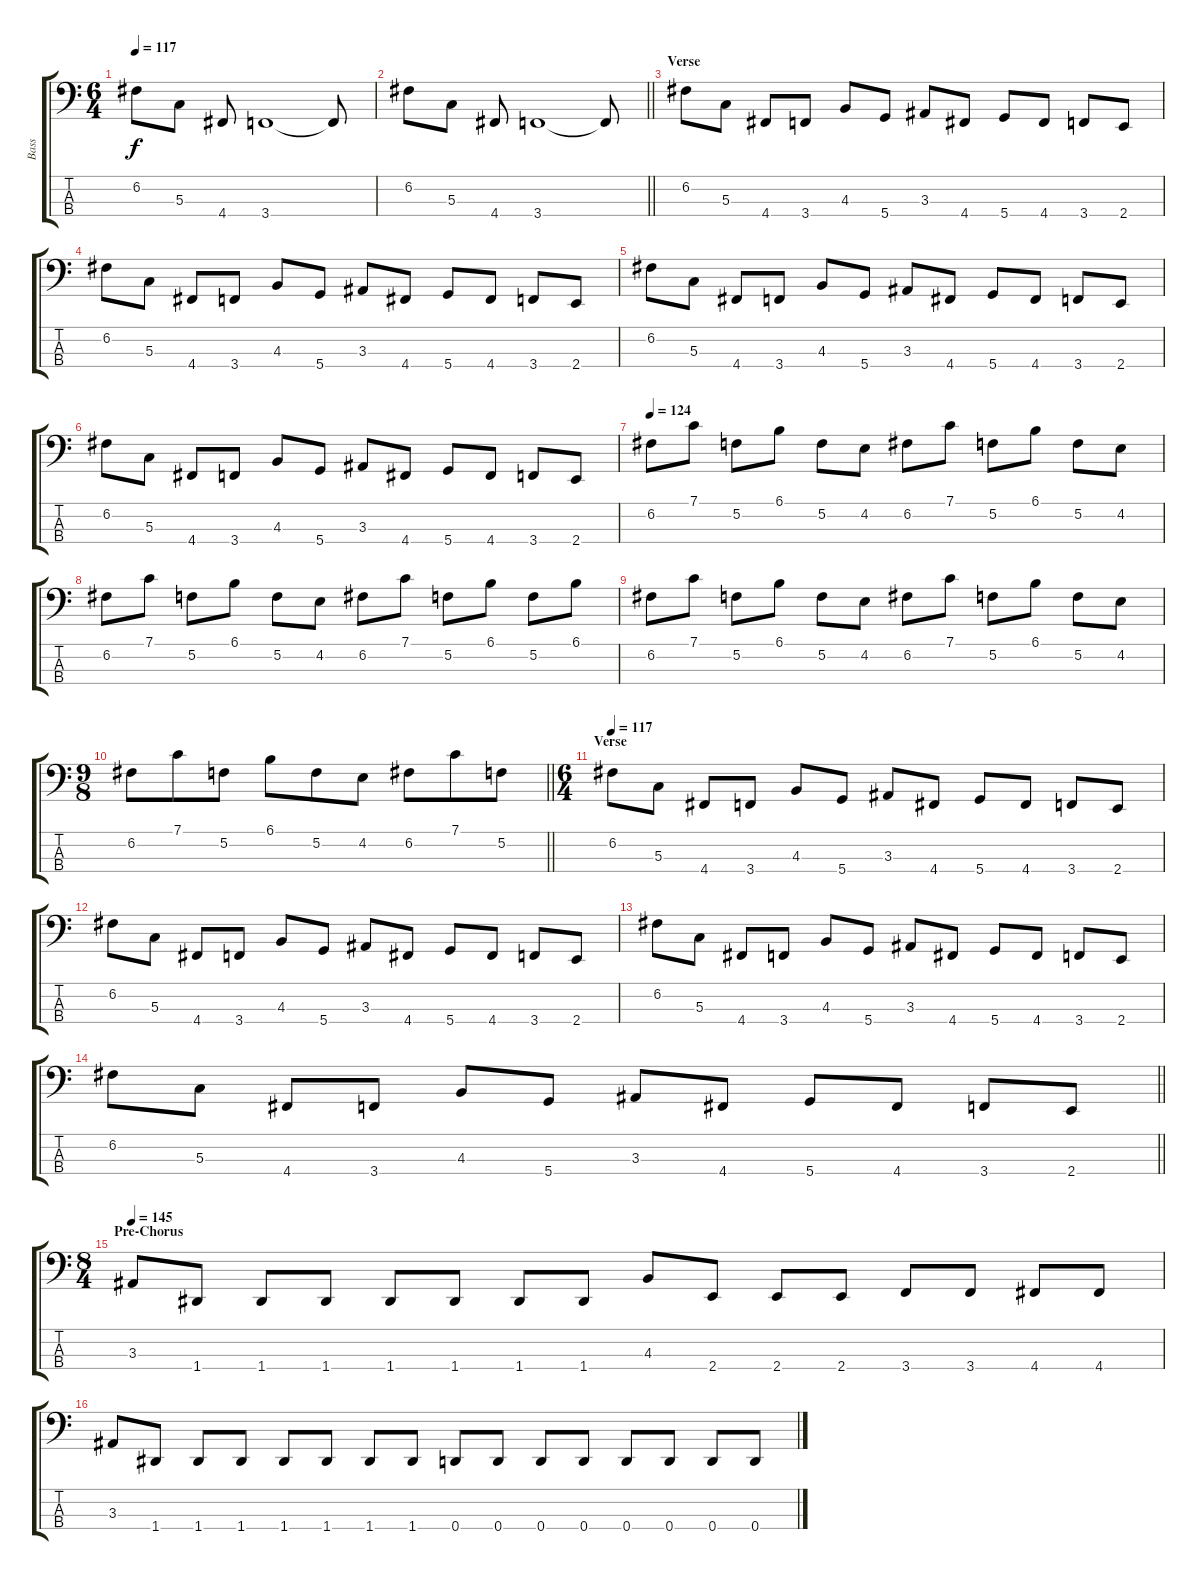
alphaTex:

\track ("Bass" "Bass") {instrument electricbassfinger}
\staff {score tabs}
\tuning (F2 C2 G1 D1) {hide}
\ts (6 4)
\tempo 117
\clef f4
\ks c
6.2.8{dy f} 5.3.8 4.4.8 3.4.1 3.4{t}.8 |
\barLineRight lightlight
6.2.8 5.3.8 4.4.8 3.4.1 3.4{t}.8 |
\section ("" "Verse")
6.2.8 5.3.8 4.4.8 3.4.8 4.3.8 5.4.8 3.3.8 4.4.8 5.4.8 4.4.8 3.4.8 2.4.8 |
6.2.8 5.3.8 4.4.8 3.4.8 4.3.8 5.4.8 3.3.8 4.4.8 5.4.8 4.4.8 3.4.8 2.4.8 |
6.2.8 5.3.8 4.4.8 3.4.8 4.3.8 5.4.8 3.3.8 4.4.8 5.4.8 4.4.8 3.4.8 2.4.8 |
6.2.8 5.3.8 4.4.8 3.4.8 4.3.8 5.4.8 3.3.8 4.4.8 5.4.8 4.4.8 3.4.8 2.4.8 |
\tempo 124
6.2.8 7.1.8 5.2.8 6.1.8 5.2.8 4.2.8 6.2.8 7.1.8 5.2.8 6.1.8 5.2.8 4.2.8 |
6.2.8 7.1.8 5.2.8 6.1.8 5.2.8 4.2.8 6.2.8 7.1.8 5.2.8 6.1.8 5.2.8 6.1.8 |
6.2.8 7.1.8 5.2.8 6.1.8 5.2.8 4.2.8 6.2.8 7.1.8 5.2.8 6.1.8 5.2.8 4.2.8 |
\ts (9 8)
\barLineRight lightlight
6.2.8 7.1.8 5.2.8 6.1.8 5.2.8 4.2.8 6.2.8 7.1.8 5.2.8 |
\ts (6 4)
\section ("" "Verse")
\tempo 117
6.2.8 5.3.8 4.4.8 3.4.8 4.3.8 5.4.8 3.3.8 4.4.8 5.4.8 4.4.8 3.4.8 2.4.8 |
6.2.8 5.3.8 4.4.8 3.4.8 4.3.8 5.4.8 3.3.8 4.4.8 5.4.8 4.4.8 3.4.8 2.4.8 |
6.2.8 5.3.8 4.4.8 3.4.8 4.3.8 5.4.8 3.3.8 4.4.8 5.4.8 4.4.8 3.4.8 2.4.8 |
\barLineRight lightlight
6.2.8 5.3.8 4.4.8 3.4.8 4.3.8 5.4.8 3.3.8 4.4.8 5.4.8 4.4.8 3.4.8 2.4.8 |
\ts (8 4)
\section ("" "Pre-Chorus")
\tempo 145
3.3.8 1.4.8 1.4.8 1.4.8 1.4.8 1.4.8 1.4.8 1.4.8 4.3.8 2.4.8 2.4.8 2.4.8 3.4.8 3.4.8 4.4.8 4.4.8 |
3.3.8 1.4.8 1.4.8 1.4.8 1.4.8 1.4.8 1.4.8 1.4.8 0.4.8 0.4.8 0.4.8 0.4.8 0.4.8 0.4.8 0.4.8 0.4.8
